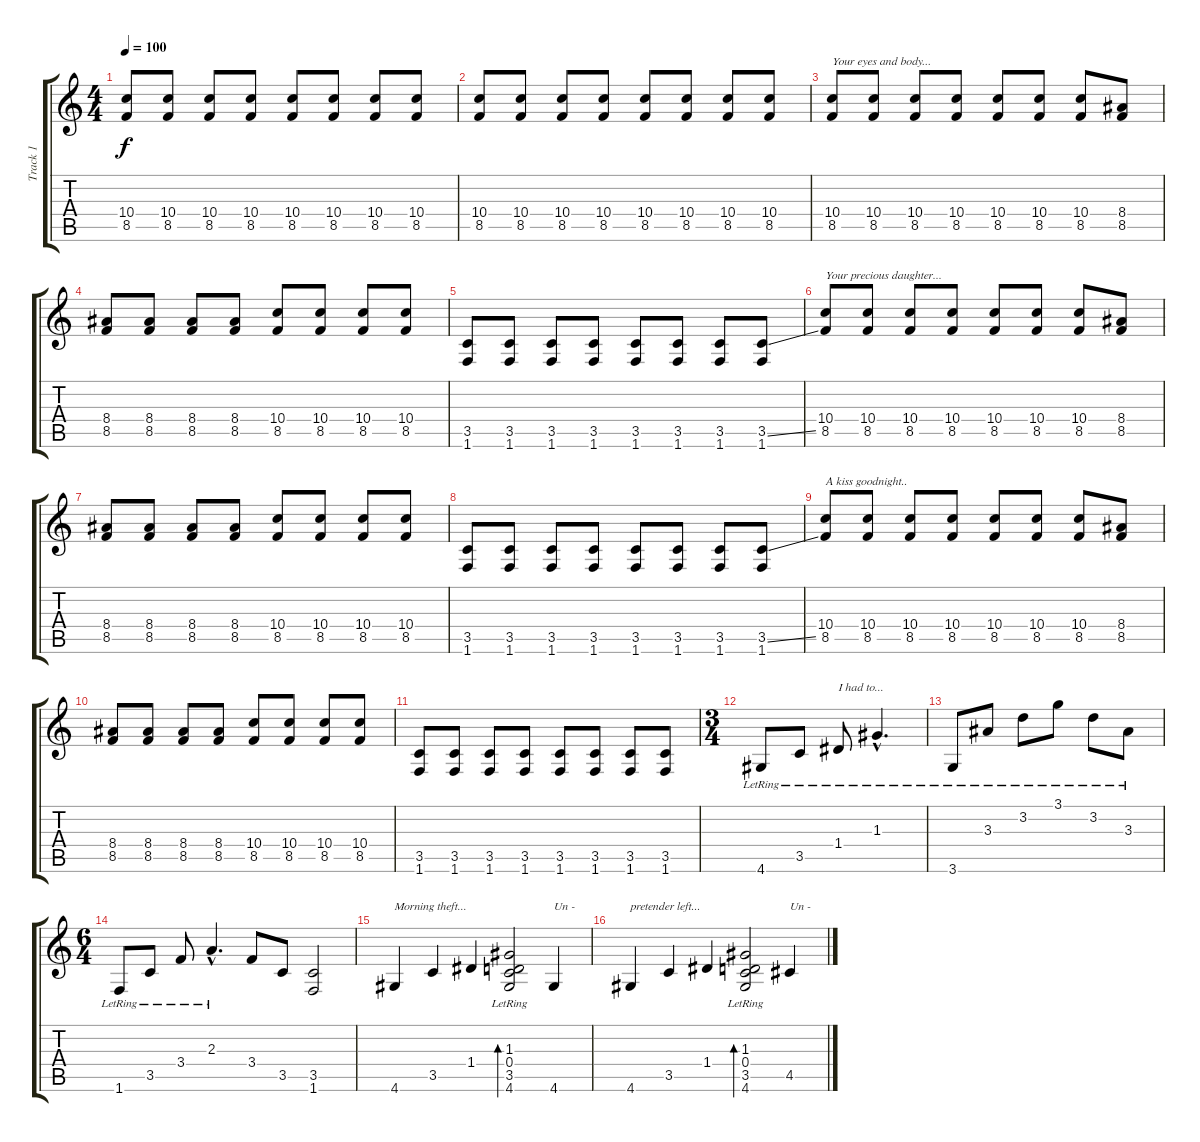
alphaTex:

\track ("Track 1" "Track 1") {instrument acousticguitarnylon}
\staff {score tabs}
\tuning (E4 B3 G3 D3 A2 E2) {hide}
\ts (4 4)
\tempo 100
\clef g2
\ks c
(10.4 8.5).8{dy f} (10.4 8.5).8 (10.4 8.5).8 (10.4 8.5).8 (10.4 8.5).8 (10.4 8.5).8 (10.4 8.5).8 (10.4 8.5).8 |
(10.4 8.5).8 (10.4 8.5).8 (10.4 8.5).8 (10.4 8.5).8 (10.4 8.5).8 (10.4 8.5).8 (10.4 8.5).8 (10.4 8.5).8 |
(10.4 8.5).8{txt "Your eyes and body..."} (10.4 8.5).8 (10.4 8.5).8 (10.4 8.5).8 (10.4 8.5).8 (10.4 8.5).8 (10.4 8.5).8 (8.4 8.5).8 |
(8.4 8.5).8 (8.4 8.5).8 (8.4 8.5).8 (8.4 8.5).8 (10.4 8.5).8 (10.4 8.5).8 (10.4 8.5).8 (10.4 8.5).8 |
(3.5 1.6).8 (3.5 1.6).8 (3.5 1.6).8 (3.5 1.6).8 (3.5 1.6).8 (3.5 1.6).8 (3.5 1.6).8 (3.5{ss} 1.6).8 |
(10.4 8.5).8{txt "Your precious daughter..."} (10.4 8.5).8 (10.4 8.5).8 (10.4 8.5).8 (10.4 8.5).8 (10.4 8.5).8 (10.4 8.5).8 (8.4 8.5).8 |
(8.4 8.5).8 (8.4 8.5).8 (8.4 8.5).8 (8.4 8.5).8 (10.4 8.5).8 (10.4 8.5).8 (10.4 8.5).8 (10.4 8.5).8 |
(3.5 1.6).8 (3.5 1.6).8 (3.5 1.6).8 (3.5 1.6).8 (3.5 1.6).8 (3.5 1.6).8 (3.5 1.6).8 (3.5{ss} 1.6).8 |
(10.4 8.5).8{txt "A kiss goodnight.."} (10.4 8.5).8 (10.4 8.5).8 (10.4 8.5).8 (10.4 8.5).8 (10.4 8.5).8 (10.4 8.5).8 (8.4 8.5).8 |
(8.4 8.5).8 (8.4 8.5).8 (8.4 8.5).8 (8.4 8.5).8 (10.4 8.5).8 (10.4 8.5).8 (10.4 8.5).8 (10.4 8.5).8 |
(3.5 1.6).8 (3.5 1.6).8 (3.5 1.6).8 (3.5 1.6).8 (3.5 1.6).8 (3.5 1.6).8 (3.5 1.6).8 (3.5 1.6).8 |
\ts (3 4)
4.6{lr}.8 3.5{lr}.8 1.4{lr}.8{txt "I had to..."} 1.3{hac lr}.4{d} |
3.6{lr}.8 3.3{lr}.8 3.2{lr}.8 3.1{lr}.8 3.2{lr}.8 3.3{lr}.8 |
\ts (6 4)
1.6{lr}.8 3.5{lr}.8 3.4{lr}.8 2.3{hac lr}.4{d} 3.4.8 3.5.8 (3.5 1.6).2 |
4.6.4{txt "Morning theft..."} 3.5.4 1.4.4 (1.3{lr} 0.4{lr} 3.5{lr} 4.6{lr}).2{bd 240} 4.6.4{txt "Un -"} |
4.6.4{txt "pretender left..."} 3.5.4 1.4.4 (1.3{lr} 0.4{lr} 3.5{lr} 4.6{lr}).2{bd 240} 4.5.4{txt "Un -"}
